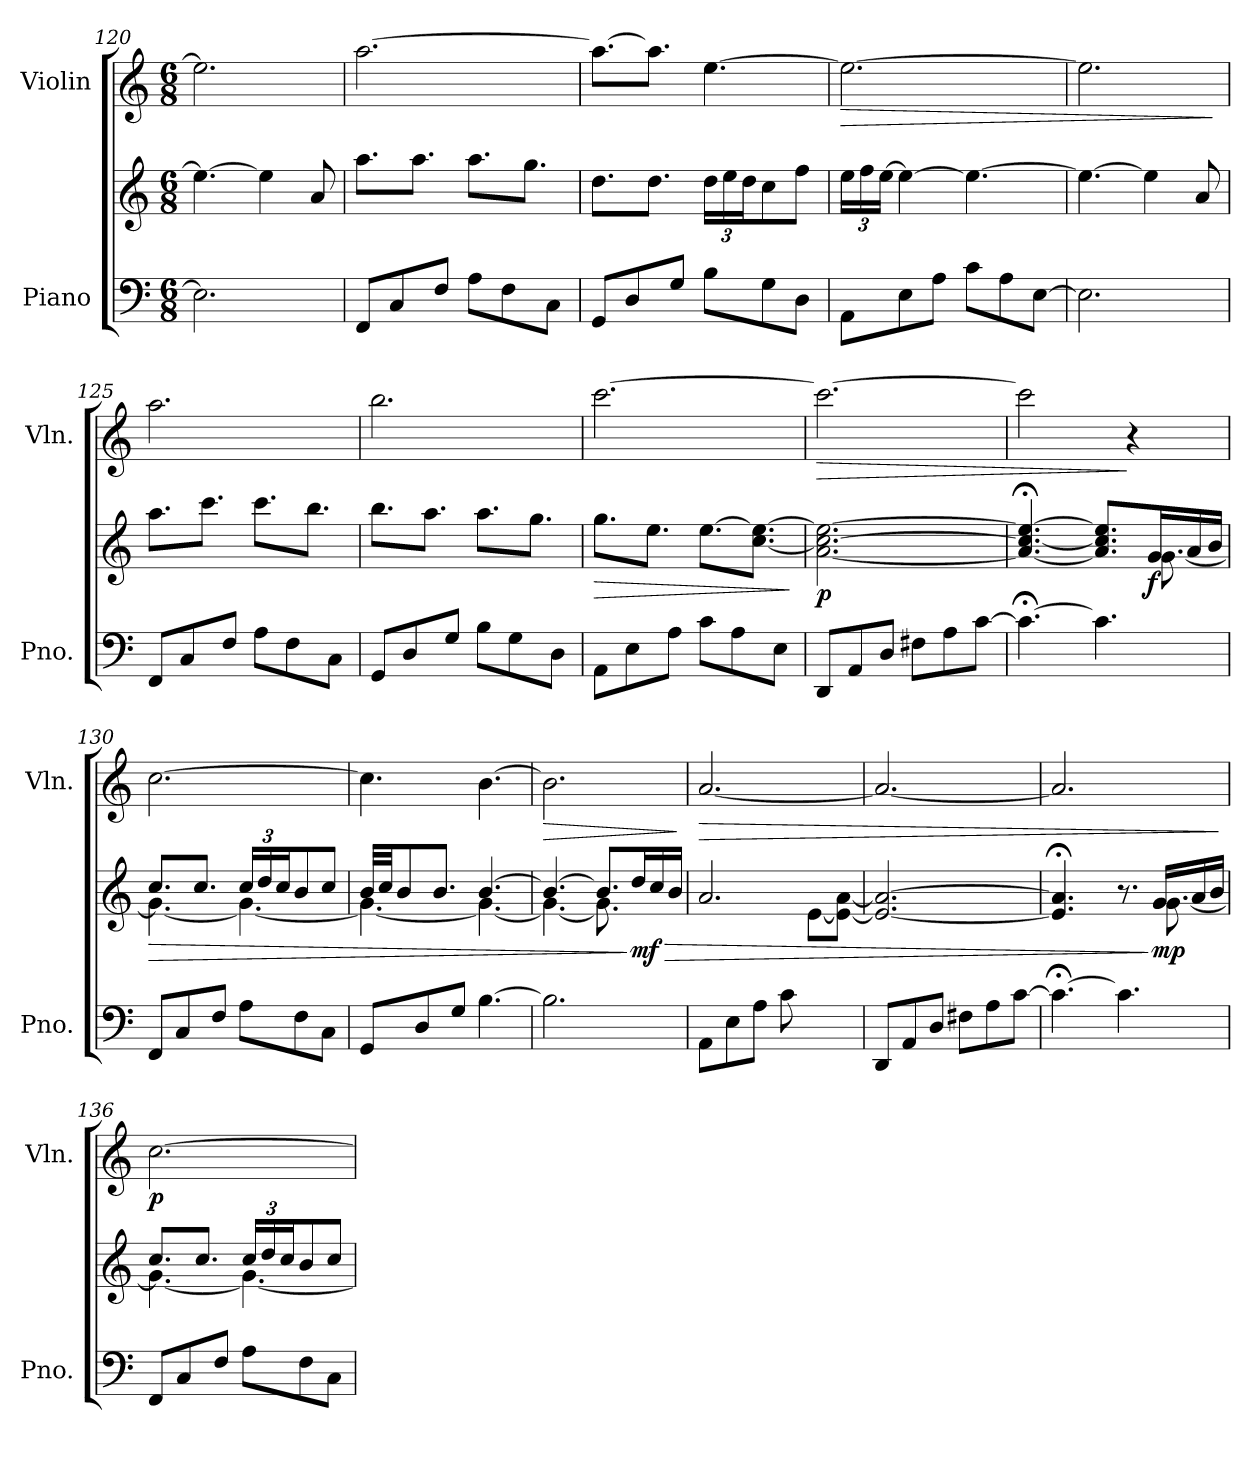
**kern	**kern	**dynam	**kern	**dynam
*part2	*part2	*part2	*part1	*part1
*staff3	*staff2	*staff2/3	*staff1	*staff1
*I"Piano	*	*	*I"Violin	*
*I'Pno.	*	*	*I'Vln.	*
*clefF4	*clefG2	*	*clefG2	*
*k[]	*k[]	*	*k[]	*
*M6/8	*M6/8	*	*M6/8	*
=120	=120	=120	=120	=120
2.E\]	4.ee\_	.	2.ee\]	.
.	4ee\]	.	.	.
.	8a/	.	.	.
=121	=121	=121	=121	=121
8FF/L	8.aa\L	.	[2.aa\	.
8C/	.	.	.	.
.	8.aa\J	.	.	.
8F/J	.	.	.	.
8A\L	8.aa\L	.	.	.
8F\	.	.	.	.
.	8.gg\J	.	.	.
8C\J	.	.	.	.
=122	=122	=122	=122	=122
8GG/L	8.dd\L	.	8.aa\L_	.
8D/	.	.	.	.
.	8.dd\J	.	8.aa\J]	.
8G/J	.	.	.	.
*	*Xbrackettup	*	*	*
8B\L	24dd\LL	.	[4.ee\	.
.	24ee\	.	.	.
.	24dd\J	.	.	.
8G\	8cc\	.	.	.
8D\J	8ff\J	.	.	.
=123	=123	=123	=123	=123
!	!	!	!	!LO:HP:b
8AA\L	24ee\LL	.	2.ee\_	>
.	24ff\	.	.	.
.	[24ee\JJ	.	.	.
8E\	4ee\_	.	.	.
8A\J	.	.	.	.
8c\L	4.ee\_	.	.	.
8A\	.	.	.	.
[8E\J	.	.	.	.
=124	=124	=124	=124	=124
2.E\]	4.ee\_	.	2.ee\]	.
.	4ee\]	.	.	.
.	8a/	.	.	.
.	.	.	.	]
!!LO:PB:g=z
=125	=125	=125	=125	=125
8FF/L	8.aa\L	.	2.aa\	.
8C/	.	.	.	.
.	8.ccc\J	.	.	.
8F/J	.	.	.	.
8A\L	8.ccc\L	.	.	.
8F\	.	.	.	.
.	8.bb\J	.	.	.
8C\J	.	.	.	.
=126	=126	=126	=126	=126
8GG/L	8.bb\L	.	2.bb\	.
8D/	.	.	.	.
.	8.aa\J	.	.	.
8G/J	.	.	.	.
8B\L	8.aa\L	.	.	.
8G\	.	.	.	.
.	8.gg\J	.	.	.
8D\J	.	.	.	.
=127	=127	=127	=127	=127
!	!	!LO:HP:b	!	!
8AA\L	8.gg\L	>	[2.ccc\	.
8E\	.	.	.	.
.	8.ee\J	.	.	.
8A\J	.	.	.	.
8c\L	[8.ee\L	.	.	.
8A\	.	.	.	.
.	[8.cc\ 8.ee\_J	.	.	.
8E\J	.	.	.	.
.	.	]	.	.
=128	=128	=128	=128	=128
!	!	!LO:DY:b	!	!LO:HP:b
8DD/L	[2.a\ 2.cc\_ 2.ee\_	p	2.ccc\_	>
8AA/	.	.	.	.
8D/J	.	.	.	.
8F#X\L	.	.	.	.
8A\	.	.	.	.
[8c\J	.	.	.	.
=129	=129	=129	=129	=129
*	*^	*	*	*
4.c;<\_	4.a/_;< 4.cc/_;< 4.ee/_;<	16ryy	.	2ccc\]	.
*	*v	*v	*	*	*
4.c\]	8.a/] 8.cc/] 8.ee/]L	.	.	.
.	.	.	4r	]
*	*^	*	*	*
!	!	!	!LO:DY:b	!	!
.	16g/L	[8.g\	f	.	.
.	16a/	.	.	.	.
.	16b/JJ	.	.	.	.
!!LO:LB:g=z
=130	=130	=130	=130	=130	=130
!	!	!	!LO:HP:b	!	!
8FF/L	8.cc/L	4.g\_	>	[2.cc\	.
8C/	.	.	.	.	.
.	8.cc/J	.	.	.	.
8F/J	.	.	.	.	.
8A\L	24cc/LL	4.g\_	.	.	.
.	24dd/	.	.	.	.
.	24cc/J	.	.	.	.
8F\	8b/	.	.	.	.
8C\J	8cc/J	.	.	.	.
=131	=131	=131	=131	=131	=131
8GG/L	32b/LLL	4.g\_	.	4.cc\]	.
.	32cc/JJ	.	.	.	.
.	8b/	.	.	.	.
8D/	.	.	.	.	.
.	8.b/J	.	.	.	.
8G/J	.	.	.	.	.
[4.B\	[4.b/	4.g\_	.	[4.b\	.
=132	=132	=132	=132	=132	=132
!	!	!	!	!	!LO:HP:b
2.B\]	4.b/_	4.g\_	.	2.b\]	>
.	8.b/L]	8.g\]	.	.	.
!	!	!	!LO:HP:n=1:b	!	!
!	!	!	!LO:DY:n=1:b	!	!
.	16dd/L	16ryy	] > mf	.	.
.	16cc/	8ryy	.	.	.
.	16b/JJ	.	.	.	.
*	*v	*v	*	*	*
.	.	.	.	]
=133	=133	=133	=133	=133
*	*^	*	*	*
!	!	!	!	!	!LO:HP:b
8AA\L	2.a/	2ryy	.	[2.a/	>
8E\	.	.	.	.	.
8A\J	.	.	.	.	.
8c\	.	.	.	.	.
4ryy	.	[8e\L	.	.	.
.	.	8e\_ [8a\J	.	.	.
*	*v	*v	*	*	*
=134	=134	=134	=134	=134
8DD/L	2.e/_ 2.a/_	.	2.a/_	.
8AA/	.	.	.	.
8D/J	.	.	.	.
8F#X\L	.	.	.	.
8A\	.	.	.	.
[8c\J	.	.	.	.
!!LO:LB:g=z
=135	=135	=135	=135	=135
*	*^	*	*	*
4.c;<\_	4.e/];< 4.a/];<	16ryy	.	2.a/]	.
*	*v	*v	*	*	*
4.c\]	8.r	.	.	.
*	*^	*	*	*
!	!	!	!LO:DY:n=1:b	!	!
.	16g/LL	[8.g\	] mp	.	.
.	16a/	.	.	.	.
.	16b/JJ	.	.	.	.
*	*v	*v	*	*	*
.	.	.	.	]
=136	=136	=136	=136	=136
*	*^	*	*	*
!	!	!	!	!	!LO:DY:b
8FF/L	8.cc/L	4.g\_	.	[2.cc\	p
8C/	.	.	.	.	.
.	8.cc/J	.	.	.	.
8F/J	.	.	.	.	.
8A\L	24cc/LL	4.g\_	.	.	.
.	24dd/	.	.	.	.
.	24cc/J	.	.	.	.
8F\	8b/	.	.	.	.
8C\J	8cc/J	.	.	.	.
*	*v	*v	*	*	*
=	=	=	=	=
*-	*-	*-	*-	*-
